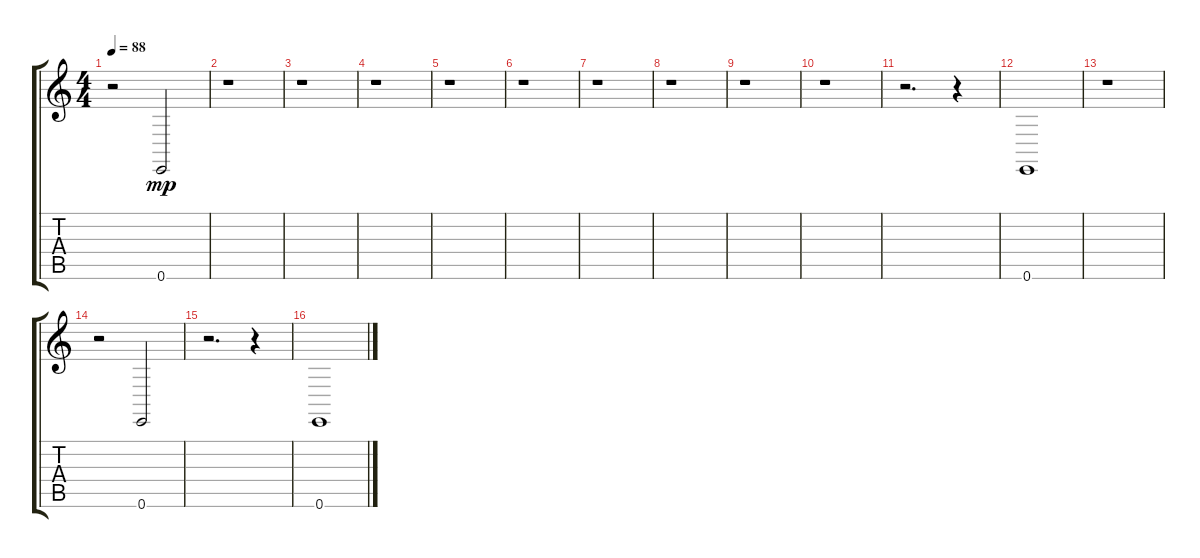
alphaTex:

\track "" {instrument lead2sawtooth}
\staff {score tabs}
\tuning (E4 B3 G3 D3 A2 E2) {hide}
\ts (4 4)
\tempo 88
\clef g2
\ks c
r.2{dy mp} 0.6.2 |
r.1 |
r.1 |
r.1 |
r.1 |
r.1 |
r.1 |
r.1 |
r.1 |
r.1 |
r.2{d} r.4 |
0.6.1 |
r.1 |
r.2 0.6.2 |
r.2{d} r.4 |
0.6.1
